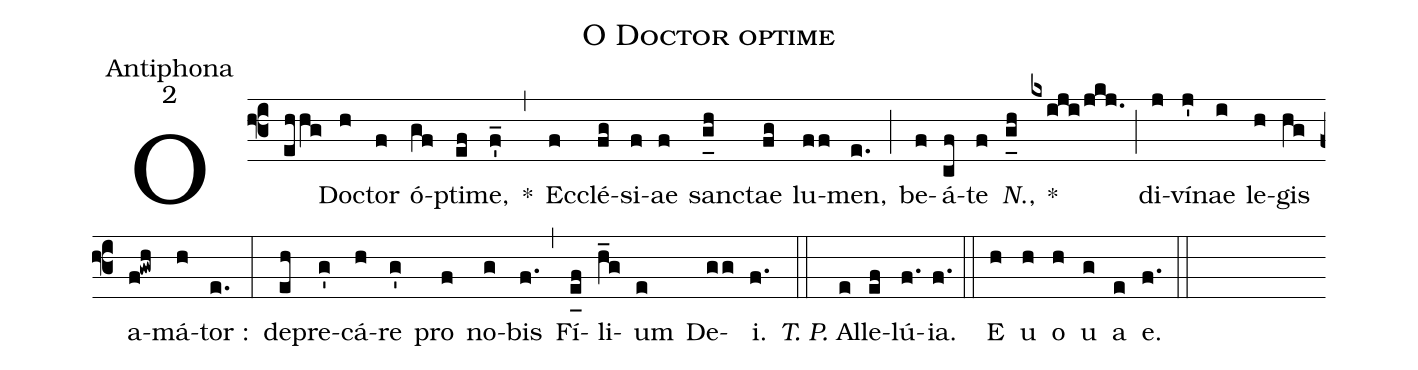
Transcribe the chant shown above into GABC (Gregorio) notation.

name:O Doctor optime;
office-part:Antiphona;
mode:2;
%%
(f3) O(ehhg) Do(h)ctor(f) ó(gf)pti(ef)me,(f'_) *(,) Ec(f)clé(fg)si(f)ae(f) san(g_[uh:l]h)ctae(fg) lu(ff)men,(e.) (;) be(f)á(cf)te(f) {<i>N</i>}.,(g_[uh:l]h) *(kxiji/jkj.) (;) di(j)ví(j')nae(i) le(h)gis(hg) a(f!gwh)má(h)tor :(e.) (:) de(eh)pre(g')cá(h)re(g') pro(f) no(g)bis(f.) (,) Fí(e_[uh:l]f)li(h_g)um(e) De(gg)i.(f.) (::) <i>T. P.</i> Al(e)le(ef)lú(f.){ia}.(f.) (::) <eu>E(h) u(h) o(h) u(g) a(e) e.</eu>(f.) (::)
